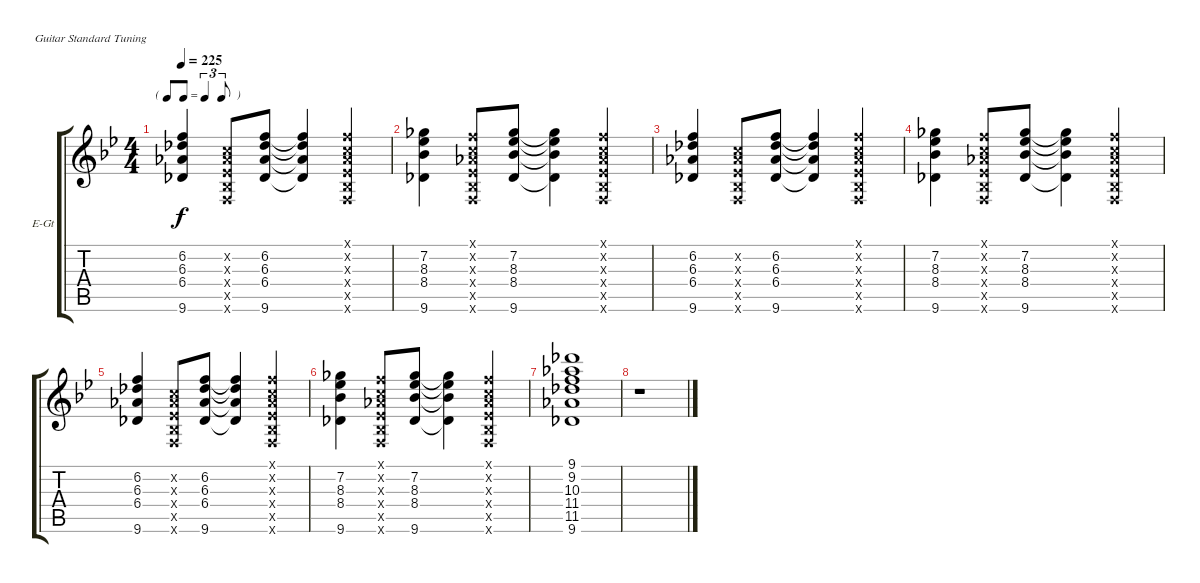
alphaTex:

\defaultSystemsLayout 4
\bracketExtendMode groupsimilarinstruments
\firstSystemTrackNameOrientation horizontal
\otherSystemsTrackNameOrientation horizontal
\track ("Electric Guitar (Clean)" "E-Gt") {instrument electricguitarclean}
\staff {score tabs}
\tuning (E4 B3 G3 D3 A2 E2)
\ts (4 4)
\tf triplet8th
\tempo 225
\clef g2
\ks gminor
(6.2 6.3 6.4 9.6).4{dy f} (1.2{x} 1.3{x} 1.4{x} 1.5{x} 1.6{x}).8 (6.2 6.3 6.4 9.6).8 (6.2{t} 6.3{t} 6.4{t} 9.6{t}).4 (1.1{x} 1.2{x} 1.3{x} 1.4{x} 1.5{x} 1.6{x}).4 |
(7.2 8.3 8.4 9.6).4 (1.1{x} 1.2{x} 1.3{x} 1.4{x} 1.5{x} 1.6{x}).8 (7.2 8.3 8.4 9.6).8 (7.2{t} 8.3{t} 8.4{t} 9.6{t}).4 (1.1{x} 1.2{x} 1.3{x} 1.4{x} 1.5{x} 1.6{x}).4 |
(6.2 6.3 6.4 9.6).4 (1.2{x} 1.3{x} 1.4{x} 1.5{x} 1.6{x}).8 (6.2 6.3 6.4 9.6).8 (6.2{t} 6.3{t} 6.4{t} 9.6{t}).4 (1.1{x} 1.2{x} 1.3{x} 1.4{x} 1.5{x} 1.6{x}).4 |
(7.2 8.3 8.4 9.6).4 (1.1{x} 1.2{x} 1.3{x} 1.4{x} 1.5{x} 1.6{x}).8 (7.2 8.3 8.4 9.6).8 (7.2{t} 8.3{t} 8.4{t} 9.6{t}).4 (1.1{x} 1.2{x} 1.3{x} 1.4{x} 1.5{x} 1.6{x}).4 |
(6.2 6.3 6.4 9.6).4 (1.2{x} 1.3{x} 1.4{x} 1.5{x} 1.6{x}).8 (6.2 6.3 6.4 9.6).8 (6.2{t} 6.3{t} 6.4{t} 9.6{t}).4 (1.1{x} 1.2{x} 1.3{x} 1.4{x} 1.5{x} 1.6{x}).4 |
(7.2 8.3 8.4 9.6).4 (1.1{x} 1.2{x} 1.3{x} 1.4{x} 1.5{x} 1.6{x}).8 (7.2 8.3 8.4 9.6).8 (7.2{t} 8.3{t} 8.4{t} 9.6{t}).4 (1.1{x} 1.2{x} 1.3{x} 1.4{x} 1.5{x} 1.6{x}).4 |
(9.6 11.5 11.4 10.3 9.2 9.1).1 |
r.1
